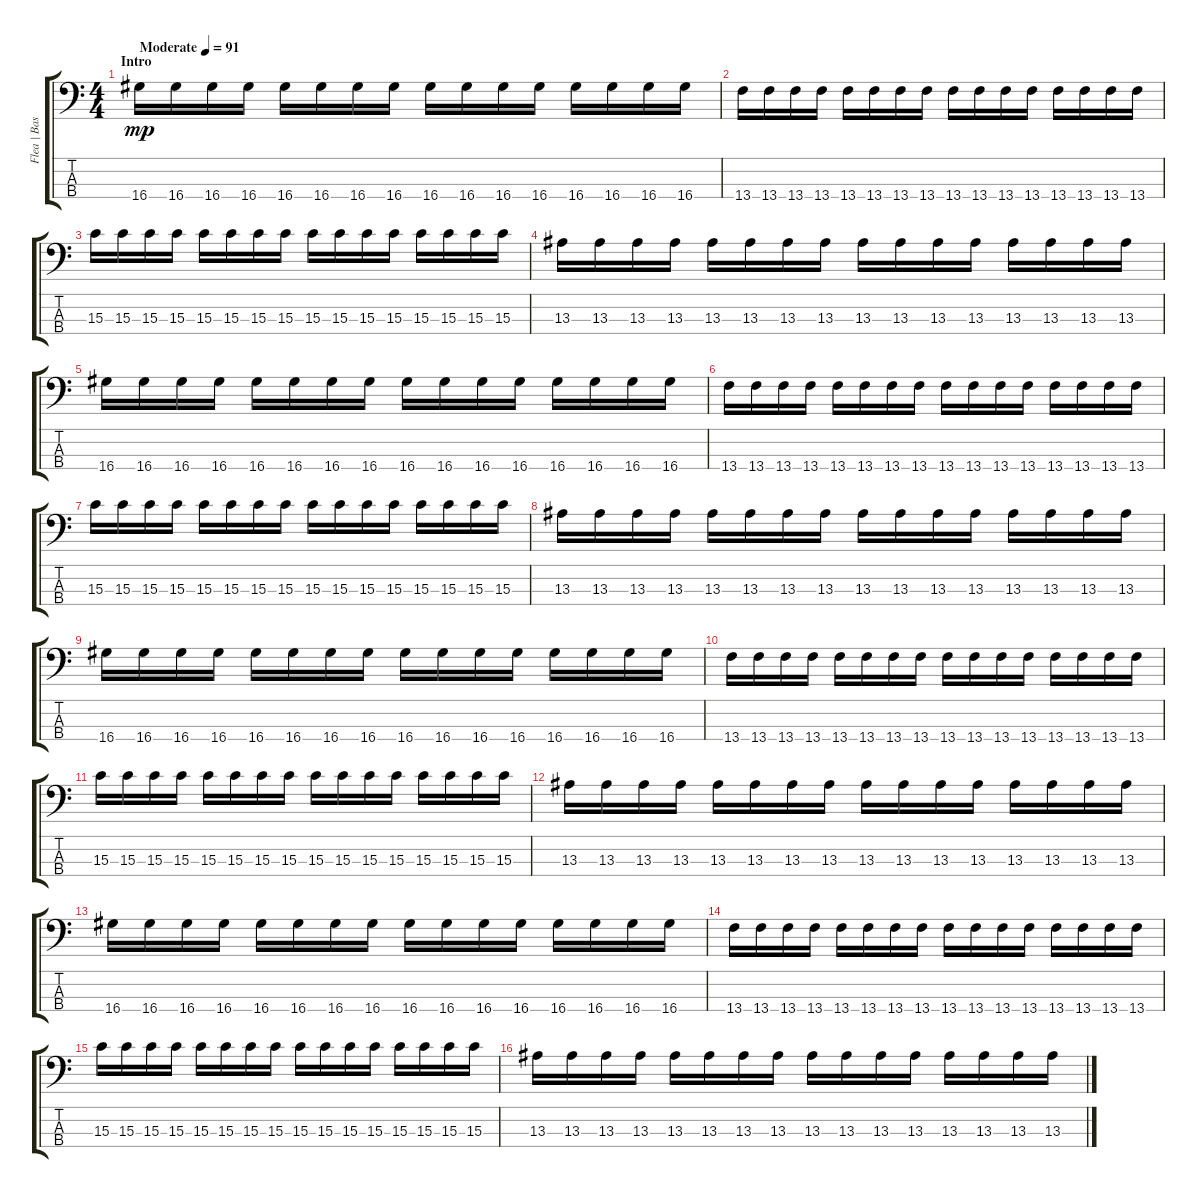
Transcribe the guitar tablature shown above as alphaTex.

\track ("Flea | Bass" "Flea | Bas") {instrument electricbassfinger}
\staff {score tabs}
\tuning (G2 D2 A1 E1) {hide}
\ts (4 4)
\section ("" "Intro")
\tempo (91 "Moderate")
\clef f4
\ks c
16.4.16{dy mp instrument electricbassfinger} 16.4.16 16.4.16 16.4.16 16.4.16 16.4.16 16.4.16 16.4.16 16.4.16 16.4.16 16.4.16 16.4.16 16.4.16 16.4.16 16.4.16 16.4.16 |
13.4.16 13.4.16 13.4.16 13.4.16 13.4.16 13.4.16 13.4.16 13.4.16 13.4.16 13.4.16 13.4.16 13.4.16 13.4.16 13.4.16 13.4.16 13.4.16 |
15.3.16 15.3.16 15.3.16 15.3.16 15.3.16 15.3.16 15.3.16 15.3.16 15.3.16 15.3.16 15.3.16 15.3.16 15.3.16 15.3.16 15.3.16 15.3.16 |
13.3.16 13.3.16 13.3.16 13.3.16 13.3.16 13.3.16 13.3.16 13.3.16 13.3.16 13.3.16 13.3.16 13.3.16 13.3.16 13.3.16 13.3.16 13.3.16 |
16.4.16 16.4.16 16.4.16 16.4.16 16.4.16 16.4.16 16.4.16 16.4.16 16.4.16 16.4.16 16.4.16 16.4.16 16.4.16 16.4.16 16.4.16 16.4.16 |
13.4.16 13.4.16 13.4.16 13.4.16 13.4.16 13.4.16 13.4.16 13.4.16 13.4.16 13.4.16 13.4.16 13.4.16 13.4.16 13.4.16 13.4.16 13.4.16 |
15.3.16 15.3.16 15.3.16 15.3.16 15.3.16 15.3.16 15.3.16 15.3.16 15.3.16 15.3.16 15.3.16 15.3.16 15.3.16 15.3.16 15.3.16 15.3.16 |
13.3.16 13.3.16 13.3.16 13.3.16 13.3.16 13.3.16 13.3.16 13.3.16 13.3.16 13.3.16 13.3.16 13.3.16 13.3.16 13.3.16 13.3.16 13.3.16 |
16.4.16 16.4.16 16.4.16 16.4.16 16.4.16 16.4.16 16.4.16 16.4.16 16.4.16 16.4.16 16.4.16 16.4.16 16.4.16 16.4.16 16.4.16 16.4.16 |
13.4.16 13.4.16 13.4.16 13.4.16 13.4.16 13.4.16 13.4.16 13.4.16 13.4.16 13.4.16 13.4.16 13.4.16 13.4.16 13.4.16 13.4.16 13.4.16 |
15.3.16 15.3.16 15.3.16 15.3.16 15.3.16 15.3.16 15.3.16 15.3.16 15.3.16 15.3.16 15.3.16 15.3.16 15.3.16 15.3.16 15.3.16 15.3.16 |
13.3.16 13.3.16 13.3.16 13.3.16 13.3.16 13.3.16 13.3.16 13.3.16 13.3.16 13.3.16 13.3.16 13.3.16 13.3.16 13.3.16 13.3.16 13.3.16 |
16.4.16 16.4.16 16.4.16 16.4.16 16.4.16 16.4.16 16.4.16 16.4.16 16.4.16 16.4.16 16.4.16 16.4.16 16.4.16 16.4.16 16.4.16 16.4.16 |
13.4.16 13.4.16 13.4.16 13.4.16 13.4.16 13.4.16 13.4.16 13.4.16 13.4.16 13.4.16 13.4.16 13.4.16 13.4.16 13.4.16 13.4.16 13.4.16 |
15.3.16 15.3.16 15.3.16 15.3.16 15.3.16 15.3.16 15.3.16 15.3.16 15.3.16 15.3.16 15.3.16 15.3.16 15.3.16 15.3.16 15.3.16 15.3.16 |
13.3.16 13.3.16 13.3.16 13.3.16 13.3.16 13.3.16 13.3.16 13.3.16 13.3.16 13.3.16 13.3.16 13.3.16 13.3.16 13.3.16 13.3.16 13.3.16
